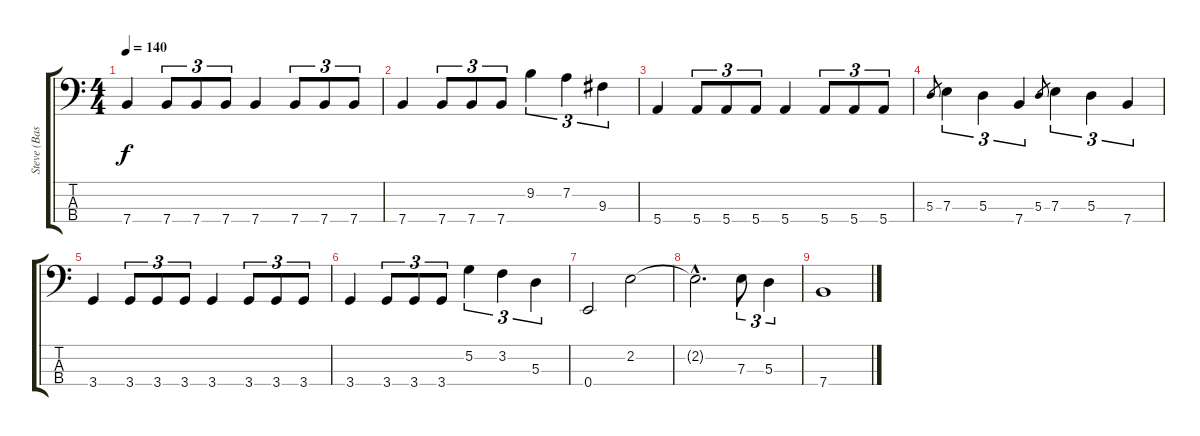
\track ("Steve (Bass)" "Steve (Bas") {instrument electricbasspick}
\staff {score tabs}
\tuning (G2 D2 A1 E1) {hide}
\ts (4 4)
\tempo 140
\clef f4
\ks c
7.4.4{dy f} 7.4.8{tu (3 2)} 7.4.8{tu (3 2)} 7.4.8{tu (3 2)} 7.4.4 7.4.8{tu (3 2)} 7.4.8{tu (3 2)} 7.4.8{tu (3 2)} |
7.4.4 7.4.8{tu (3 2)} 7.4.8{tu (3 2)} 7.4.8{tu (3 2)} 9.2.4{tu (3 2)} 7.2.4{tu (3 2)} 9.3.4{tu (3 2)} |
5.4.4 5.4.8{tu (3 2)} 5.4.8{tu (3 2)} 5.4.8{tu (3 2)} 5.4.4 5.4.8{tu (3 2)} 5.4.8{tu (3 2)} 5.4.8{tu (3 2)} |
5.3.8{gr} 7.3.4{tu (3 2)} 5.3.4{tu (3 2)} 7.4.4{tu (3 2)} 5.3.8{gr} 7.3.4{tu (3 2)} 5.3.4{tu (3 2)} 7.4.4{tu (3 2)} |
3.4.4 3.4.8{tu (3 2)} 3.4.8{tu (3 2)} 3.4.8{tu (3 2)} 3.4.4 3.4.8{tu (3 2)} 3.4.8{tu (3 2)} 3.4.8{tu (3 2)} |
3.4.4 3.4.8{tu (3 2)} 3.4.8{tu (3 2)} 3.4.8{tu (3 2)} 5.2.4{tu (3 2)} 3.2.4{tu (3 2)} 5.3.4{tu (3 2)} |
0.4.2 2.2.2 |
2.2{hac t}.2{d} 7.3.8{tu (3 2)} 5.3.4{tu (3 2)} |
7.4.1
